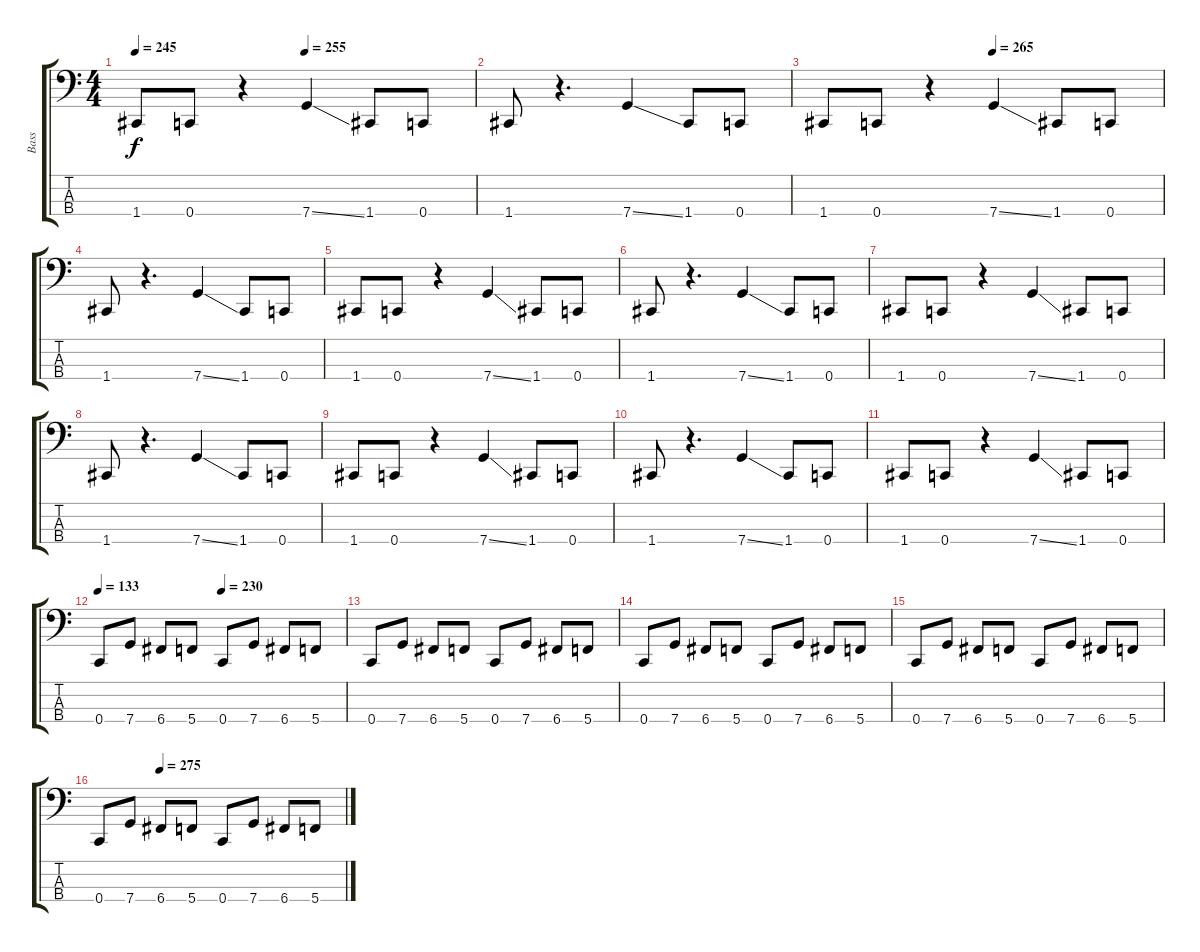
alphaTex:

\track ("Bass" "Bass") {instrument electricbasspick}
\staff {score tabs}
\tuning (F2 C2 G1 C1) {hide}
\ts (4 4)
\tempo 245
\tempo (255 0.5)
\clef f4
\ks c
1.4.8{dy f} 0.4.8 r.4 7.4{ss}.4 1.4.8 0.4.8 |
1.4.8 r.4{d} 7.4{ss}.4 1.4.8 0.4.8 |
\tempo (265 0.5)
1.4.8 0.4.8 r.4 7.4{ss}.4 1.4.8 0.4.8 |
1.4.8 r.4{d} 7.4{ss}.4 1.4.8 0.4.8 |
1.4.8 0.4.8 r.4 7.4{ss}.4 1.4.8 0.4.8 |
1.4.8 r.4{d} 7.4{ss}.4 1.4.8 0.4.8 |
1.4.8 0.4.8 r.4 7.4{ss}.4 1.4.8 0.4.8 |
1.4.8 r.4{d} 7.4{ss}.4 1.4.8 0.4.8 |
1.4.8 0.4.8 r.4 7.4{ss}.4 1.4.8 0.4.8 |
1.4.8 r.4{d} 7.4{ss}.4 1.4.8 0.4.8 |
1.4.8 0.4.8 r.4 7.4{ss}.4 1.4.8 0.4.8 |
\tempo 133
\tempo (230 0.5)
0.4.8 7.4.8 6.4.8 5.4.8 0.4.8 7.4.8 6.4.8 5.4.8 |
0.4.8 7.4.8 6.4.8 5.4.8 0.4.8 7.4.8 6.4.8 5.4.8 |
0.4.8 7.4.8 6.4.8 5.4.8 0.4.8 7.4.8 6.4.8 5.4.8 |
0.4.8 7.4.8 6.4.8 5.4.8 0.4.8 7.4.8 6.4.8 5.4.8 |
\tempo (275 0.25)
0.4.8 7.4.8 6.4.8 5.4.8 0.4.8 7.4.8 6.4.8 5.4.8
